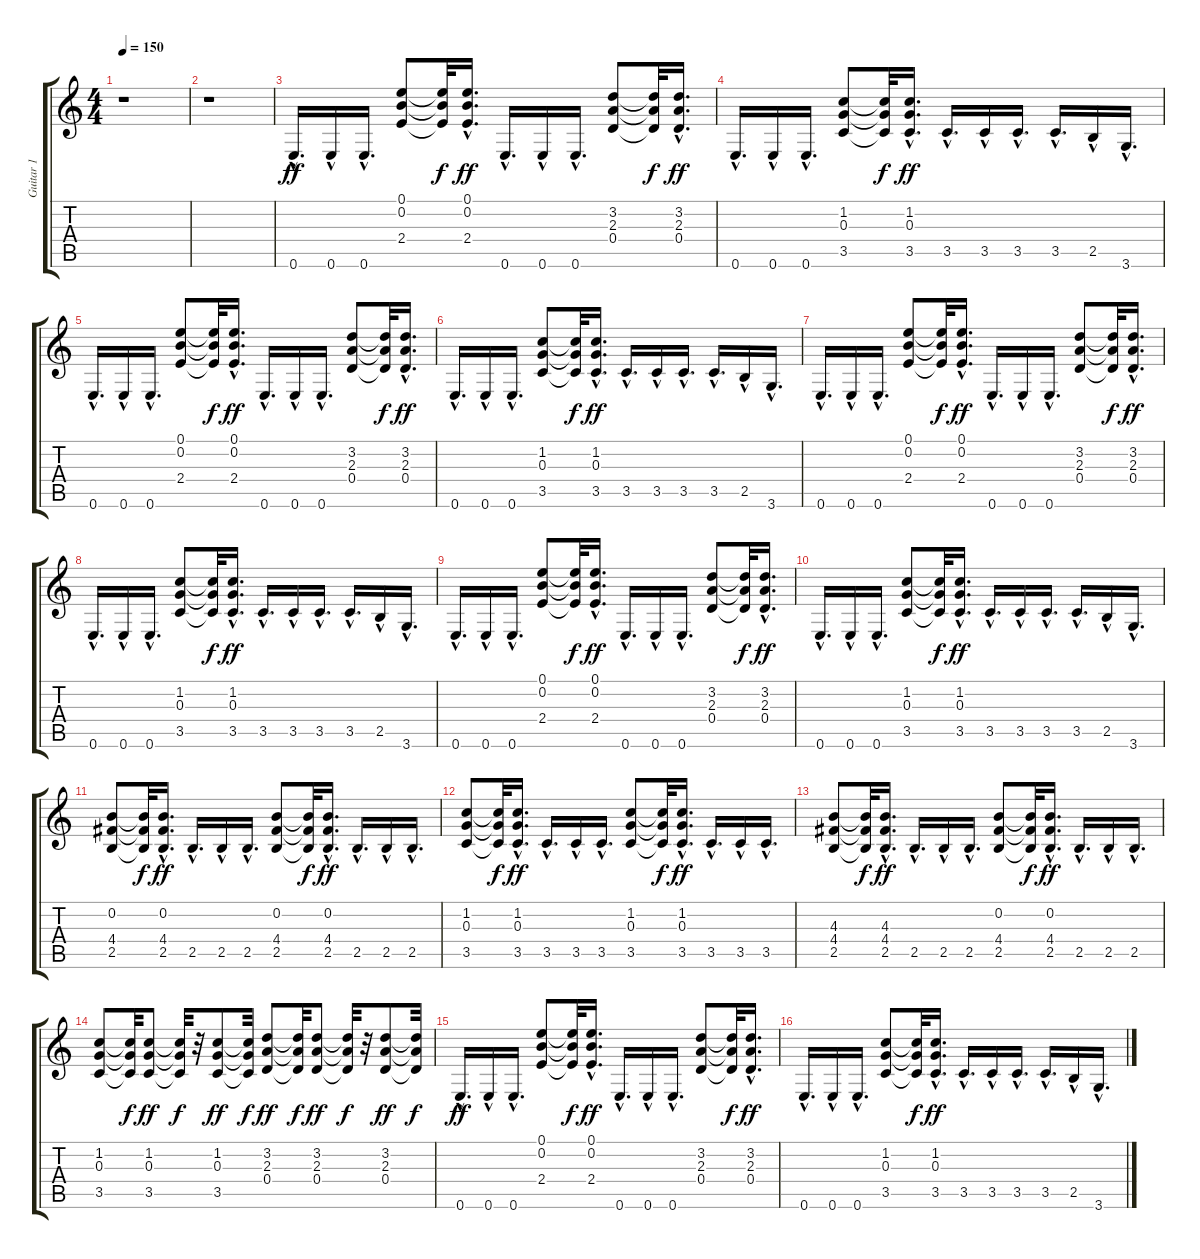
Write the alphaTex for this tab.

\track ("Guitar 1" "Guitar 1") {instrument overdrivenguitar}
\staff {score tabs}
\tuning (E4 B3 G3 D3 A2 E2) {hide}
\ts (4 4)
\tempo 150
\clef g2
\ks c
r.1{dy ff instrument overdrivenguitar} |
r.1 |
0.6{hac}.16{d} 0.6{hac}.16 0.6{hac}.16{d} (0.1 0.2 2.4).8 (0.1{t} 0.2{t} 2.4{t}).32{dy f} (0.1{hac} 0.2{hac} 2.4{hac}).16{d dy ff} 0.6{hac}.16{d} 0.6{hac}.16 0.6{hac}.16{d} (3.2 2.3 0.4).8 (3.2{t} 2.3{t} 0.4{t}).32{dy f} (3.2{hac} 2.3{hac} 0.4{hac}).16{d dy ff} |
0.6{hac}.16{d} 0.6{hac}.16 0.6{hac}.16{d} (1.2 0.3 3.5).8 (1.2{t} 0.3{t} 3.5{t}).32{dy f} (1.2{hac} 0.3{hac} 3.5{hac}).16{d dy ff} 3.5{hac}.16{d} 3.5{hac}.16 3.5{hac}.16{d} 3.5{hac}.16{d} 2.5{hac}.16 3.6{hac}.16{d} |
0.6{hac}.16{d} 0.6{hac}.16 0.6{hac}.16{d} (0.1 0.2 2.4).8 (0.1{t} 0.2{t} 2.4{t}).32{dy f} (0.1{hac} 0.2{hac} 2.4{hac}).16{d dy ff} 0.6{hac}.16{d} 0.6{hac}.16 0.6{hac}.16{d} (3.2 2.3 0.4).8 (3.2{t} 2.3{t} 0.4{t}).32{dy f} (3.2{hac} 2.3{hac} 0.4{hac}).16{d dy ff} |
0.6{hac}.16{d} 0.6{hac}.16 0.6{hac}.16{d} (1.2 0.3 3.5).8 (1.2{t} 0.3{t} 3.5{t}).32{dy f} (1.2{hac} 0.3{hac} 3.5{hac}).16{d dy ff} 3.5{hac}.16{d} 3.5{hac}.16 3.5{hac}.16{d} 3.5{hac}.16{d} 2.5{hac}.16 3.6{hac}.16{d} |
0.6{hac}.16{d} 0.6{hac}.16 0.6{hac}.16{d} (0.1 0.2 2.4).8 (0.1{t} 0.2{t} 2.4{t}).32{dy f} (0.1{hac} 0.2{hac} 2.4{hac}).16{d dy ff} 0.6{hac}.16{d} 0.6{hac}.16 0.6{hac}.16{d} (3.2 2.3 0.4).8 (3.2{t} 2.3{t} 0.4{t}).32{dy f} (3.2{hac} 2.3{hac} 0.4{hac}).16{d dy ff} |
0.6{hac}.16{d} 0.6{hac}.16 0.6{hac}.16{d} (1.2 0.3 3.5).8 (1.2{t} 0.3{t} 3.5{t}).32{dy f} (1.2{hac} 0.3{hac} 3.5{hac}).16{d dy ff} 3.5{hac}.16{d} 3.5{hac}.16 3.5{hac}.16{d} 3.5{hac}.16{d} 2.5{hac}.16 3.6{hac}.16{d} |
0.6{hac}.16{d} 0.6{hac}.16 0.6{hac}.16{d} (0.1 0.2 2.4).8 (0.1{t} 0.2{t} 2.4{t}).32{dy f} (0.1{hac} 0.2{hac} 2.4{hac}).16{d dy ff} 0.6{hac}.16{d} 0.6{hac}.16 0.6{hac}.16{d} (3.2 2.3 0.4).8 (3.2{t} 2.3{t} 0.4{t}).32{dy f} (3.2{hac} 2.3{hac} 0.4{hac}).16{d dy ff} |
0.6{hac}.16{d} 0.6{hac}.16 0.6{hac}.16{d} (1.2 0.3 3.5).8 (1.2{t} 0.3{t} 3.5{t}).32{dy f} (1.2{hac} 0.3{hac} 3.5{hac}).16{d dy ff} 3.5{hac}.16{d} 3.5{hac}.16 3.5{hac}.16{d} 3.5{hac}.16{d} 2.5{hac}.16 3.6{hac}.16{d} |
(0.2 4.4 2.5).8 (0.2{t} 4.4{t} 2.5{t}).32{dy f} (0.2{hac} 4.4{hac} 2.5{hac}).16{d dy ff} 2.5{hac}.16{d} 2.5{hac}.16 2.5{hac}.16{d} (0.2 4.4 2.5).8 (0.2{t} 4.4{t} 2.5{t}).32{dy f} (0.2{hac} 4.4{hac} 2.5{hac}).16{d dy ff} 2.5{hac}.16{d} 2.5{hac}.16 2.5{hac}.16{d} |
(1.2 0.3 3.5).8 (1.2{t} 0.3{t} 3.5{t}).32{dy f} (1.2{hac} 0.3{hac} 3.5{hac}).16{d dy ff} 3.5{hac}.16{d} 3.5{hac}.16 3.5{hac}.16{d} (1.2 0.3 3.5).8 (1.2{t} 0.3{t} 3.5{t}).32{dy f} (1.2{hac} 0.3{hac} 3.5{hac}).16{d dy ff} 3.5{hac}.16{d} 3.5{hac}.16 3.5{hac}.16{d} |
(4.3 4.4 2.5).8 (4.3{t} 4.4{t} 2.5{t}).32{dy f} (4.3{hac} 4.4{hac} 2.5{hac}).16{d dy ff} 2.5{hac}.16{d} 2.5{hac}.16 2.5{hac}.16{d} (0.2 4.4 2.5).8 (0.2{t} 4.4{t} 2.5{t}).32{dy f} (0.2{hac} 4.4{hac} 2.5{hac}).16{d dy ff} 2.5{hac}.16{d} 2.5{hac}.16 2.5{hac}.16{d} |
(1.2 0.3 3.5).8 (1.2{t} 0.3{t} 3.5{t}).32{dy f} (1.2 0.3 3.5).8{dy ff} (1.2{t} 0.3{t} 3.5{t}).32{dy f} r.32 (1.2 0.3 3.5).8{dy ff} (1.2{t} 0.3{t} 3.5{t}).32{dy f} (3.2 2.3 0.4).8{dy ff} (3.2{t} 2.3{t} 0.4{t}).32{dy f} (3.2 2.3 0.4).8{dy ff} (3.2{t} 2.3{t} 0.4{t}).32{dy f} r.32 (3.2 2.3 0.4).8{dy ff} (3.2{t} 2.3{t} 0.4{t}).32{dy f} |
0.6{hac}.16{d dy ff} 0.6{hac}.16 0.6{hac}.16{d} (0.1 0.2 2.4).8 (0.1{t} 0.2{t} 2.4{t}).32{dy f} (0.1{hac} 0.2{hac} 2.4{hac}).16{d dy ff} 0.6{hac}.16{d} 0.6{hac}.16 0.6{hac}.16{d} (3.2 2.3 0.4).8 (3.2{t} 2.3{t} 0.4{t}).32{dy f} (3.2{hac} 2.3{hac} 0.4{hac}).16{d dy ff} |
0.6{hac}.16{d} 0.6{hac}.16 0.6{hac}.16{d} (1.2 0.3 3.5).8 (1.2{t} 0.3{t} 3.5{t}).32{dy f} (1.2{hac} 0.3{hac} 3.5{hac}).16{d dy ff} 3.5{hac}.16{d} 3.5{hac}.16 3.5{hac}.16{d} 3.5{hac}.16{d} 2.5{hac}.16 3.6{hac}.16{d}
